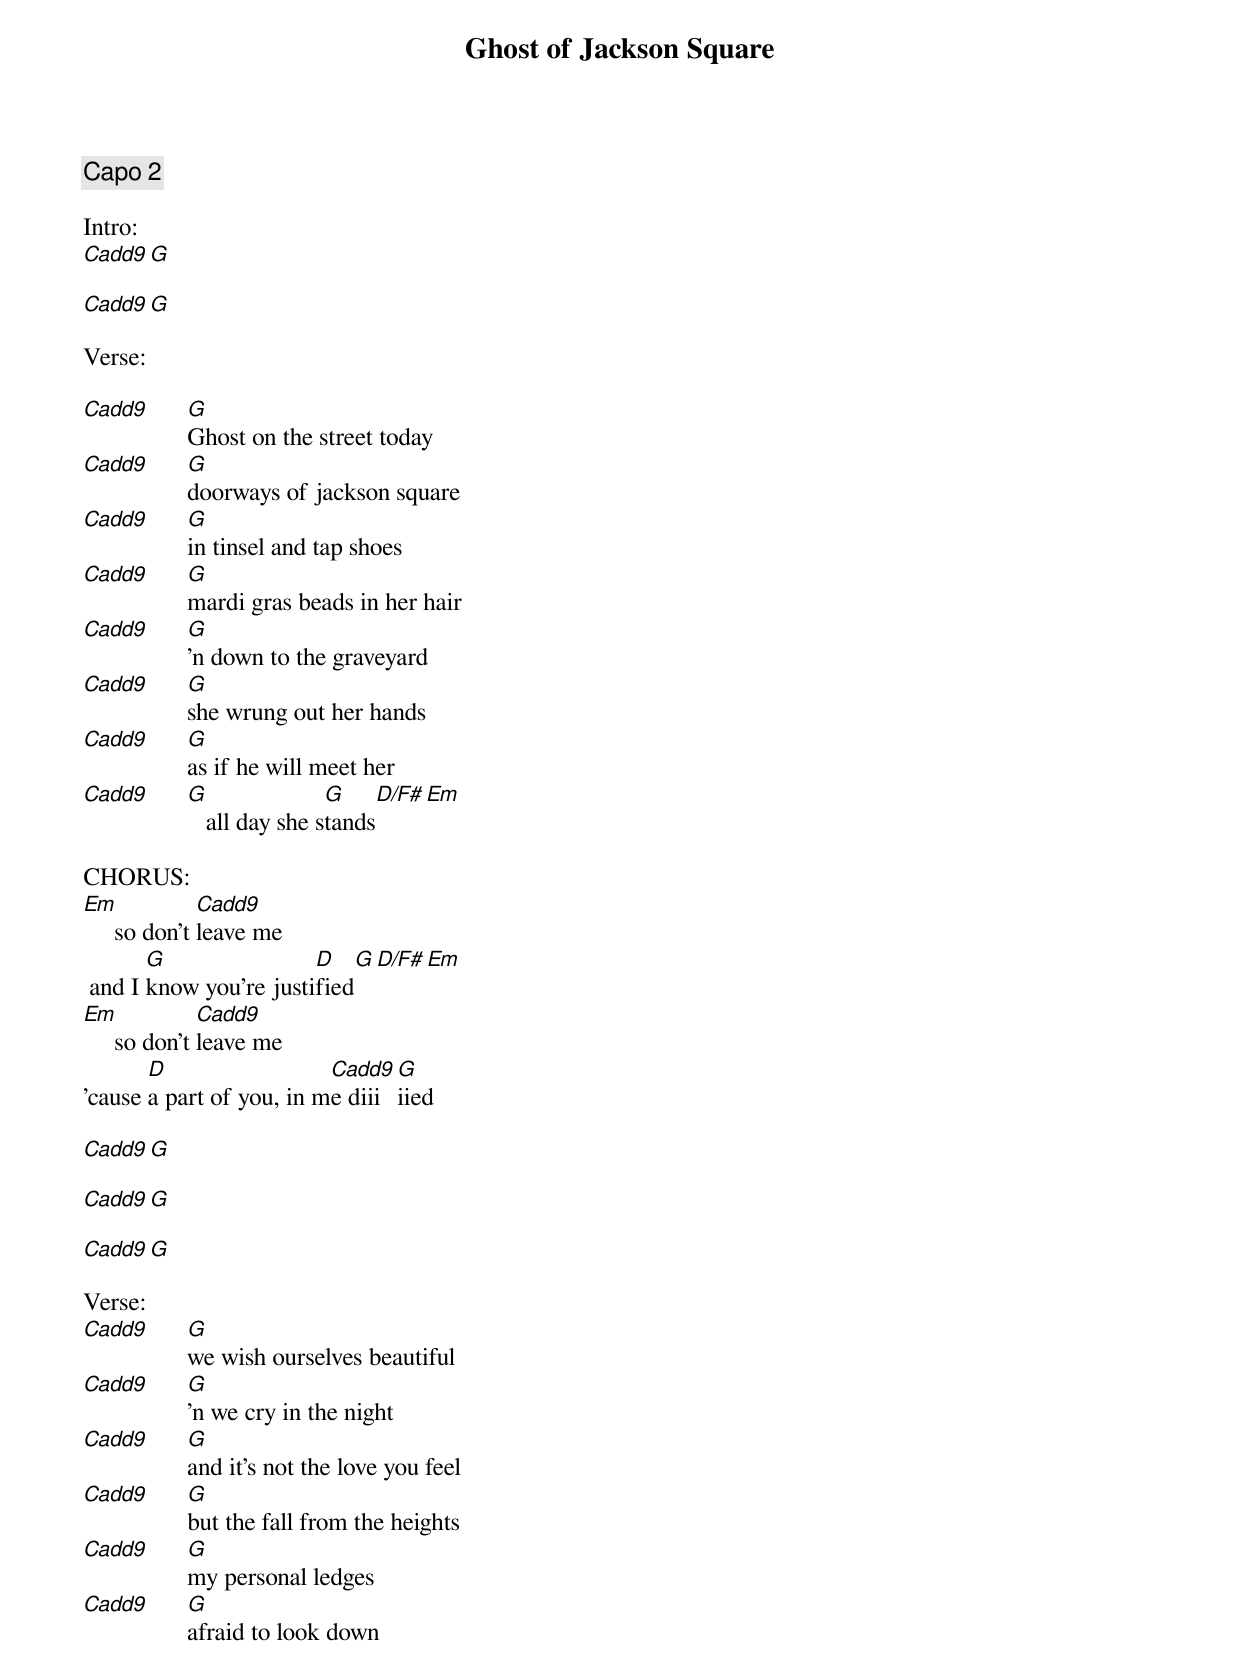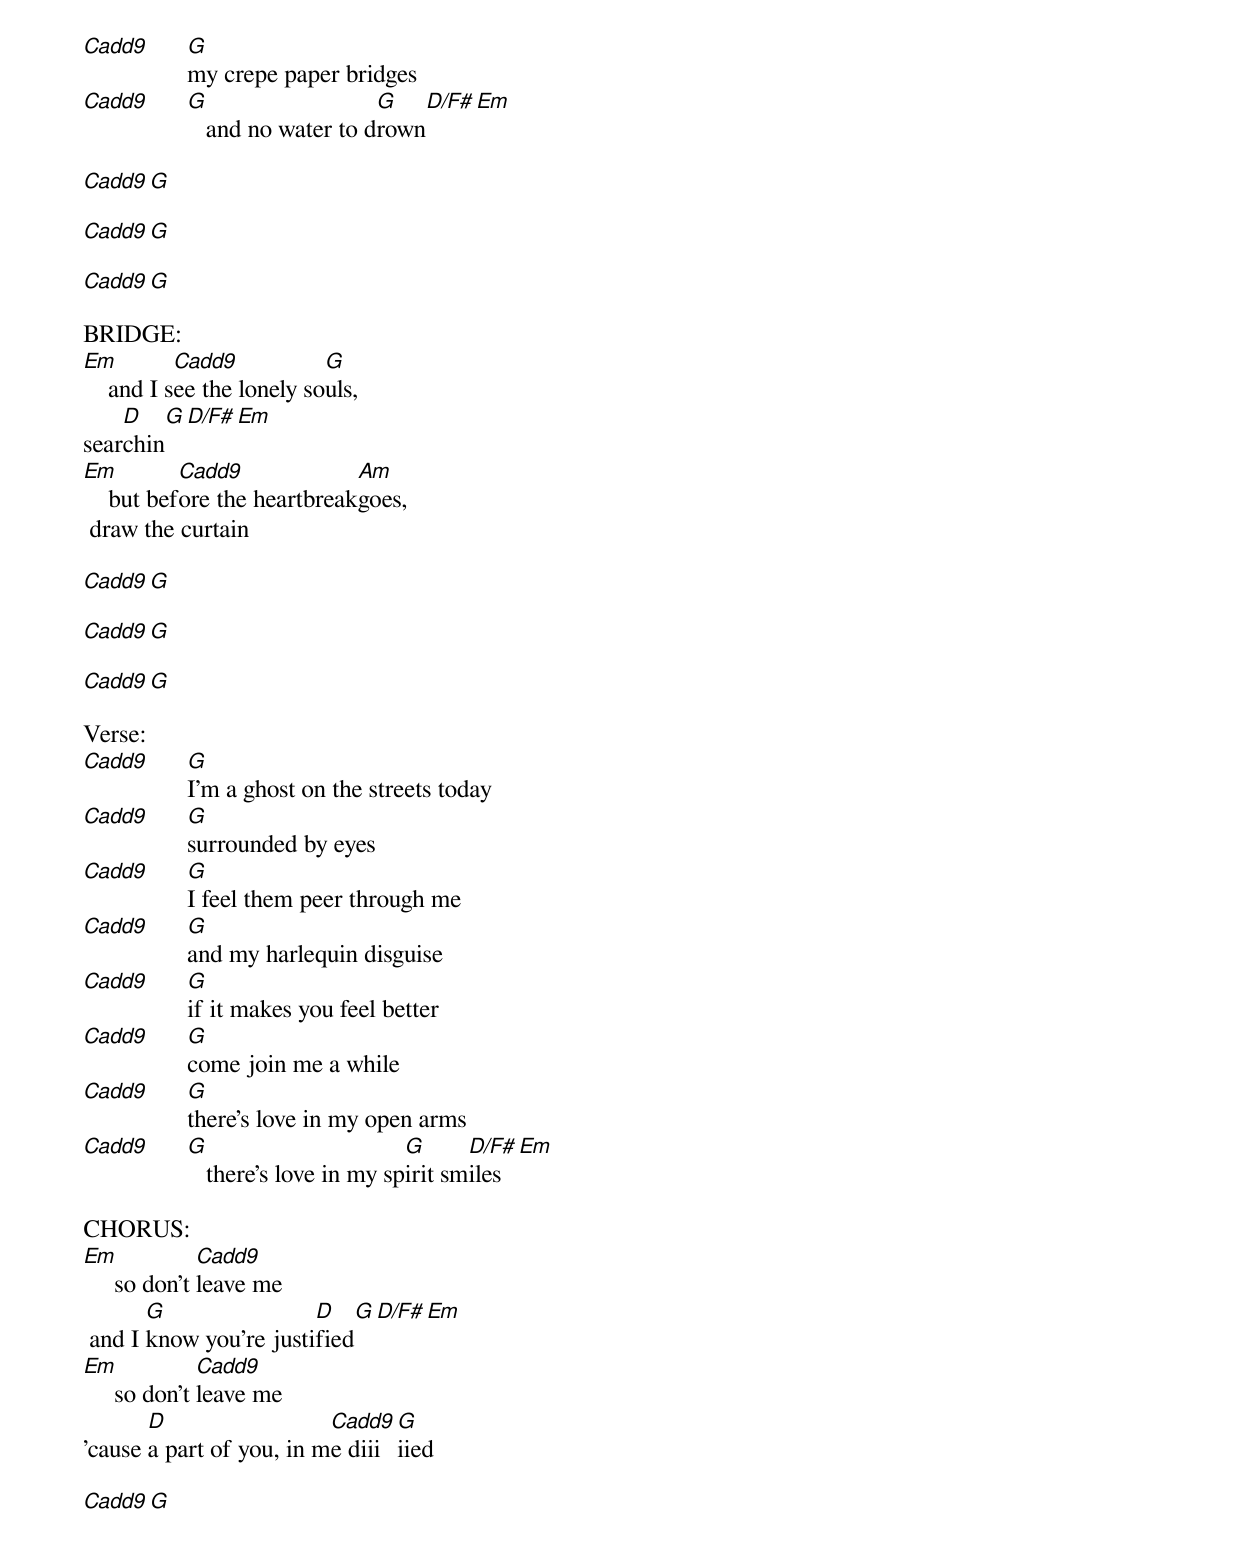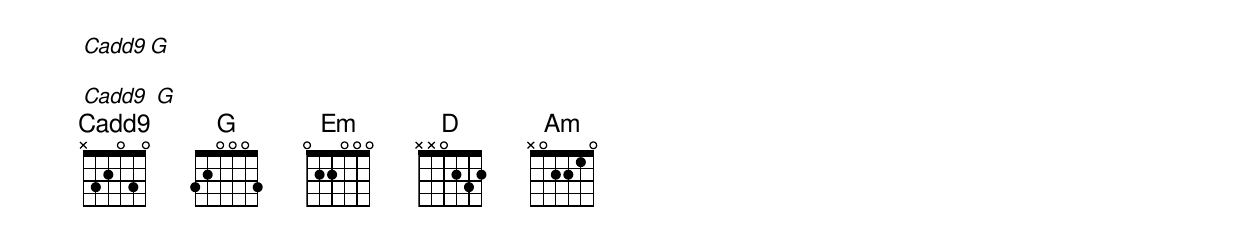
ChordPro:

{title:Ghost of Jackson Square}
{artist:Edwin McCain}
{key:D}
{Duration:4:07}
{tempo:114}
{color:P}

{comment: Capo 2}

Intro:
[Cadd9][G]

[Cadd9][G]

Verse:

[Cadd9]      [G]Ghost on the street today
[Cadd9]      [G]doorways of jackson square
[Cadd9]      [G]in tinsel and tap shoes
[Cadd9]      [G]mardi gras beads in her hair
[Cadd9]      [G]'n down to the graveyard
[Cadd9]      [G]she wrung out her hands
[Cadd9]      [G]as if he will meet her
[Cadd9]      [G]   all day she s[G]tands[D/F#][Em]

CHORUS:
[Em]     so don't [Cadd9]leave me
 and I [G]know you're justi[D]fied[G][D/F#][Em]
[Em]     so don't [Cadd9]leave me
'cause [D]a part of you, in m[Cadd9]e diii[G]iied

[Cadd9][G]

[Cadd9][G]

[Cadd9][G]

Verse:
[Cadd9]      [G]we wish ourselves beautiful
[Cadd9]      [G]'n we cry in the night
[Cadd9]      [G]and it's not the love you feel
[Cadd9]      [G]but the fall from the heights
[Cadd9]      [G]my personal ledges
[Cadd9]      [G]afraid to look down
[Cadd9]      [G]my crepe paper bridges
[Cadd9]      [G]   and no water to d[G]rown[D/F#][Em]

[Cadd9][G]

[Cadd9][G]

[Cadd9][G]

BRIDGE:
[Em]    and I s[Cadd9]ee the lonely so[G]uls,
sear[D]chin[G][D/F#][Em]
[Em]    but bef[Cadd9]ore the heartbreak[Am]goes,
 draw the curtain

[Cadd9][G]

[Cadd9][G]

[Cadd9][G]

Verse:
[Cadd9]      [G]I'm a ghost on the streets today
[Cadd9]      [G]surrounded by eyes
[Cadd9]      [G]I feel them peer through me
[Cadd9]      [G]and my harlequin disguise
[Cadd9]      [G]if it makes you feel better
[Cadd9]      [G]come join me a while
[Cadd9]      [G]there's love in my open arms
[Cadd9]      [G]   there's love in my sp[G]irit sm[D/F#]iles[Em]

CHORUS:
[Em]     so don't [Cadd9]leave me
 and I [G]know you're justi[D]fied[G][D/F#][Em]
[Em]     so don't [Cadd9]leave me
'cause [D]a part of you, in m[Cadd9]e diii[G]iied

[Cadd9][G]

[Cadd9][G]

[Cadd9] [G]
